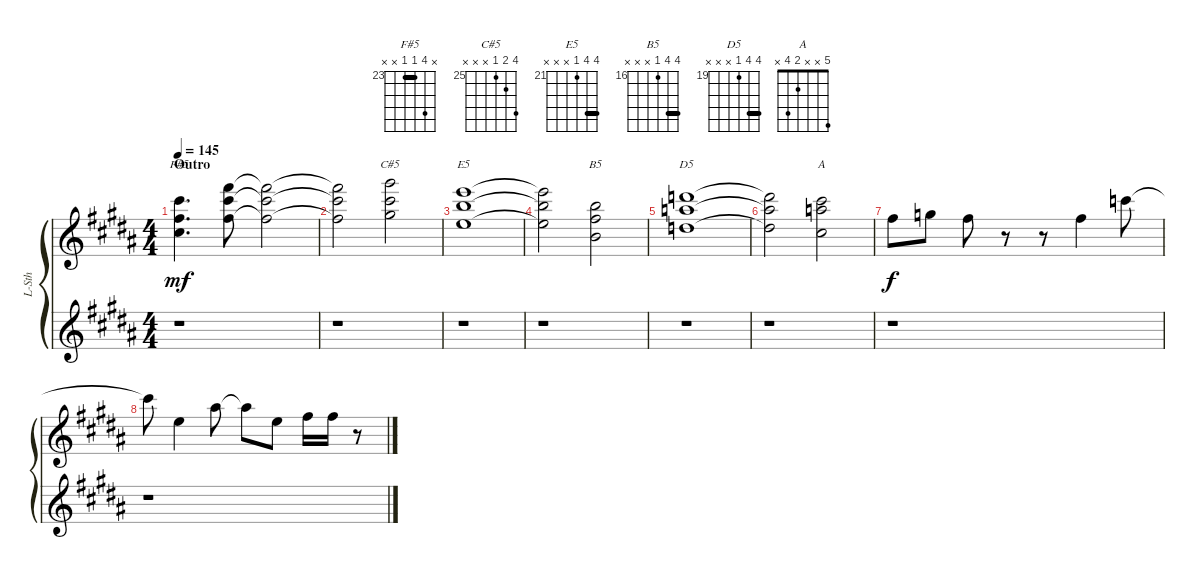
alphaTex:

\defaultSystemsLayout 4
\bracketExtendMode groupsimilarinstruments
\otherSystemsTrackNameOrientation horizontal
\track ("Pads / Strings" "L-Sth") {multiBarRest instrument lead7fifths}
\staff {score}
\tuning (E4 B3 G3 D3 A2 E2)
\chord ("F#5" x 26 23 23 x x) {firstfret 23 showfingering false barre 23}
\chord ("C#5" 28 26 25 x x x) {firstfret 25 showfingering false}
\chord ("E5" 24 24 21 x x x) {firstfret 21 showfingering false barre 24}
\chord ("B5" 19 19 16 x x x) {firstfret 16 showfingering false barre 19}
\chord ("D5" 22 22 19 x x x) {firstfret 19 showfingering false barre 22}
\chord ("A" 5 x x 2 4 x) {showfingering false}
\ts (4 4)
\section ("" "Outro")
\tempo 145
\clef g2
\ks b
(23.4{acc #} 26.2{acc #} 23.3{acc #}).4{d ch "F#5" dy mf} (23.3{acc #} 26.2{acc #} 26.1{acc #}).8 (23.3{t acc #} 26.1{t acc #} 26.2{t acc #}).2 |
(23.3{t acc #} 26.1{t acc #} 26.2{t acc #}).2 (25.3{acc #} 26.2{acc #} 28.1{acc #}).2{ch "C#5"} |
(24.1{acc forcenatural} 24.2{acc forcenatural} 21.3{acc forcenatural}).1{ch "E5"} |
(21.3{t acc forcenatural} 24.2{t acc forcenatural} 24.1{t acc forcenatural}).2 (16.3{acc forcenatural} 19.2{acc #} 19.1{acc forcenatural}).2{ch "B5"} |
(22.1{acc forcenatural} 22.2{acc forcenatural} 19.3{acc forcenatural}).1{ch "D5"} |
(19.3{t acc forcenatural} 22.2{t acc forcenatural} 22.1{t acc forcenatural}).2 (26.2{acc #} 26.3{acc forcenatural} 23.4{acc #}).2{ch "A"} |
19.2{acc #}.8{dy f} 15.1{acc forcenatural}.8 14.1{acc #}.8 r.8 r.8 14.1{acc #}.4 20.1{acc forcenatural}.8 |
20.1{t acc forcenatural}.8 17.2{acc forcenatural}.4 18.1{acc #}.8 18.1{t acc #}.8 12.1{acc forcenatural}.8 14.1{acc #}.16 14.1{acc #}.16 r.8
\staff {score}
\tuning (E4 B3 G3 D3 A2 E2)
\clef g2
\ottava regular
\simile none
\ks b
r.1{dy mf} |
r.1 |
r.1 |
r.1 |
r.1 |
r.1 |
r.1 |
r.1
